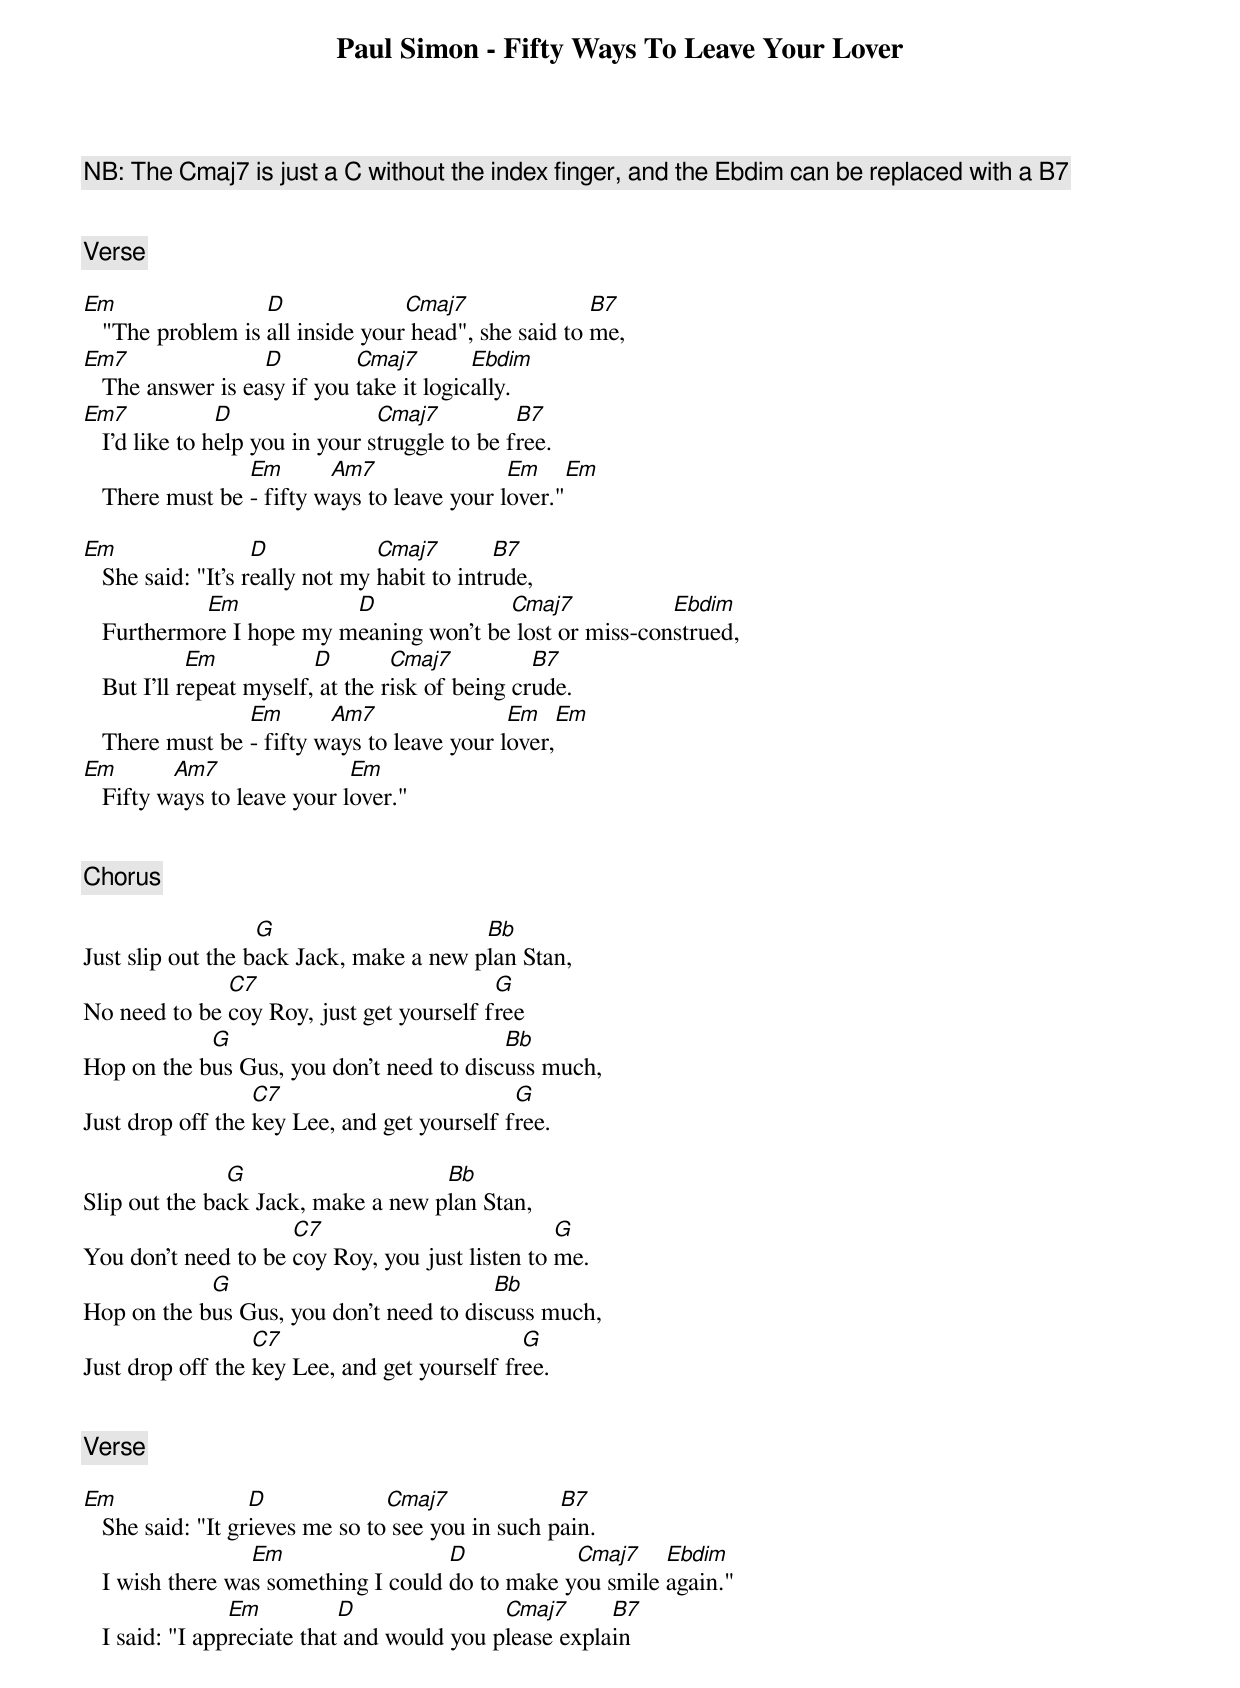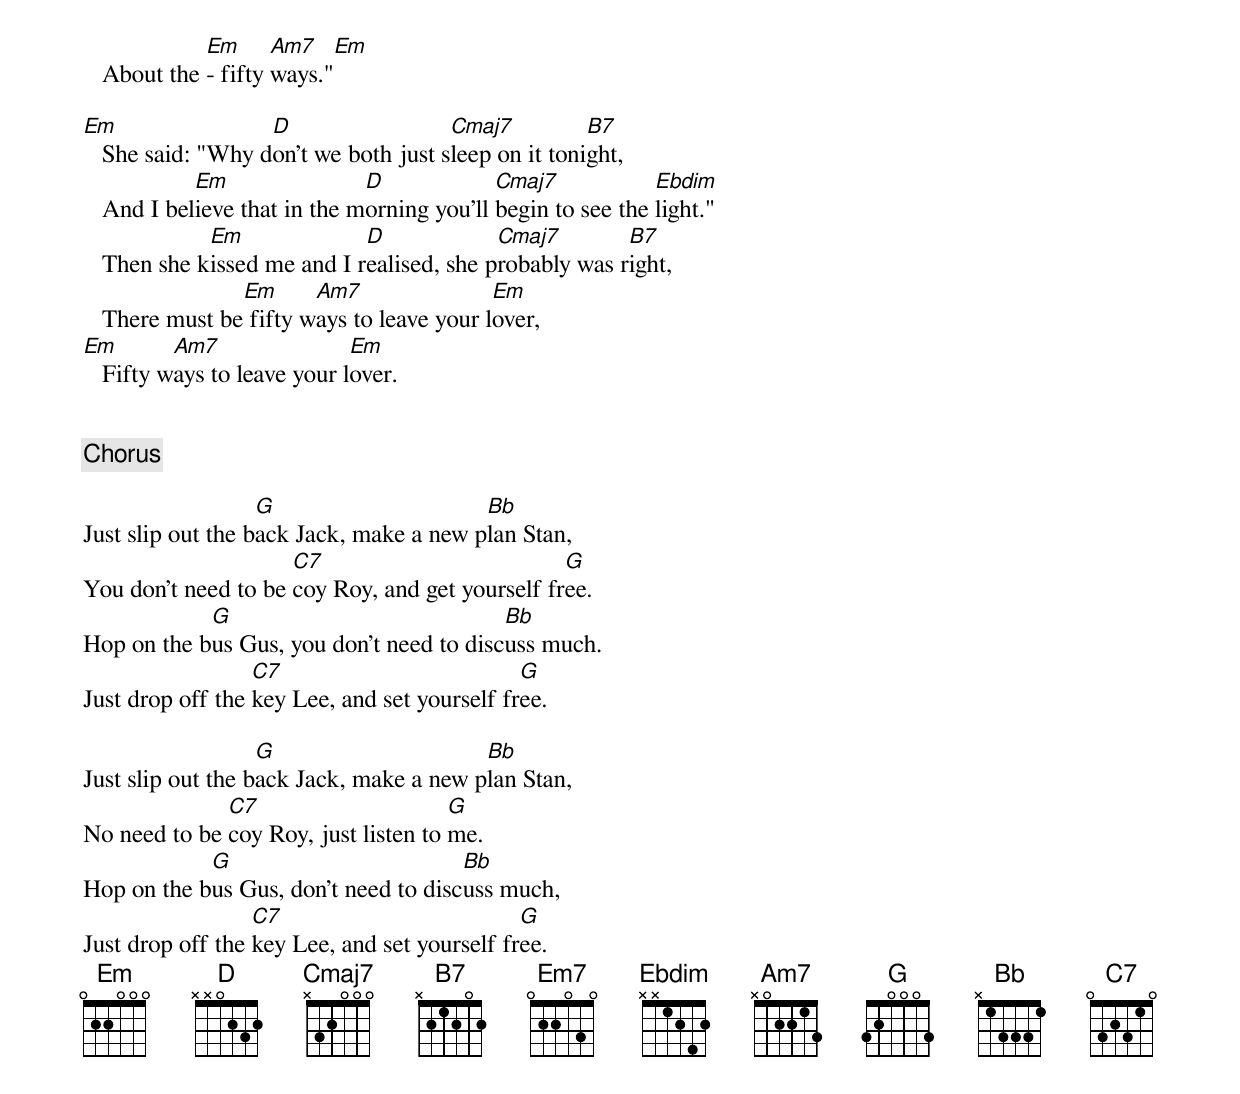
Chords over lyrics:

Paul Simon - Fifty Ways To Leave Your Lover

NB: The Cmaj7 is just a C without the index finger, and the Ebdim can be replaced with a B7


[Verse]

Em                 D              Cmaj7               B7
   "The problem is all inside your head", she said to me,
Em7                D         Cmaj7        Ebdim
   The answer is easy if you take it logically.
Em7             D                Cmaj7          B7
   I'd like to help you in your struggle to be free.
                 Em       Am7                Em       Em
   There must be - fifty ways to leave your lover."

Em                  D            Cmaj7        B7
   She said: "It's really not my habit to intrude,
            Em            D              Cmaj7            Ebdim
   Furthermore I hope my meaning won't be lost or miss-construed,
             Em           D        Cmaj7          B7
   But I'll repeat myself, at the risk of being crude.
                 Em       Am7                Em        Em
   There must be - fifty ways to leave your lover,
Em        Am7                Em
   Fifty ways to leave your lover."


[Chorus]

                   G                     Bb
Just slip out the back Jack, make a new plan Stan,
              C7                          G
No need to be coy Roy, just get yourself free
            G                             Bb
Hop on the bus Gus, you don't need to discuss much,
                  C7                         G
Just drop off the key Lee, and get yourself free.

               G                    Bb
Slip out the back Jack, make a new plan Stan,
                     C7                          G
You don't need to be coy Roy, you just listen to me.
            G                            Bb
Hop on the bus Gus, you don't need to discuss much,
                  C7                          G
Just drop off the key Lee, and get yourself free.


[Verse]

Em                 D             Cmaj7             B7
   She said: "It grieves me so to see you in such pain.
                  Em                  D           Cmaj7    Ebdim
   I wish there was something I could do to make you smile again."
                 Em          D               Cmaj7      B7
   I said: "I appreciate that and would you please explain
             Em      Am7     Em
   About the - fifty ways."

Em                 D                  Cmaj7          B7
   She said: "Why don't we both just sleep on it tonight,
            Em                D             Cmaj7            Ebdim
   And I believe that in the morning you'll begin to see the light."
             Em              D             Cmaj7        B7
   Then she kissed me and I realised, she probably was right,
                Em      Am7                Em
   There must be fifty ways to leave your lover,
Em        Am7                Em
   Fifty ways to leave your lover.


[Chorus]

                   G                     Bb
Just slip out the back Jack, make a new plan Stan,
                     C7                          G
You don't need to be coy Roy, and get yourself free.
            G                             Bb
Hop on the bus Gus, you don't need to discuss much.
                  C7                          G
Just drop off the key Lee, and set yourself free.

                   G                     Bb
Just slip out the back Jack, make a new plan Stan,
              C7                      G
No need to be coy Roy, just listen to me.
            G                         Bb
Hop on the bus Gus, don't need to discuss much,
                  C7                          G
Just drop off the key Lee, and set yourself free.
